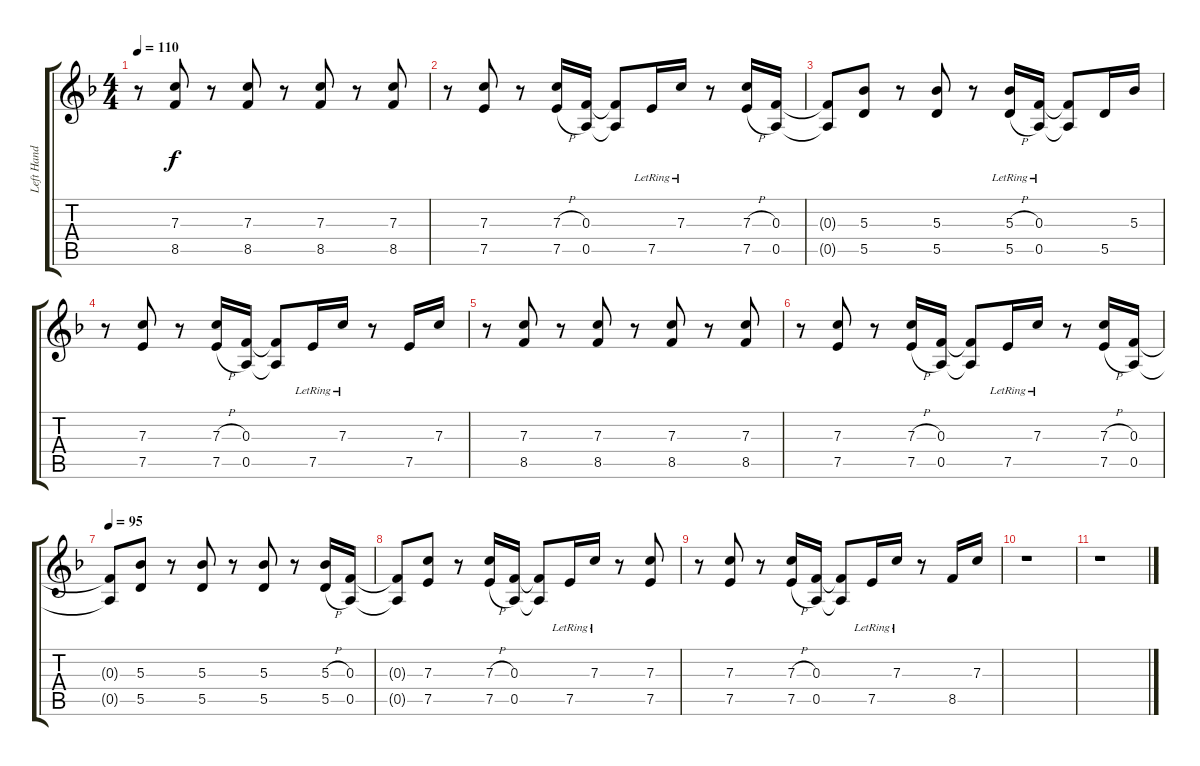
\track ("Left Hand" "Left Hand") {instrument acousticguitarsteel}
\staff {score tabs}
\tuning (F4 C4 F3 C3 A2 F2) {hide}
\ts (4 4)
\tempo 110
\clef g2
\ks f
r.8{dy f} (7.3 8.5).8 r.8 (7.3 8.5).8 r.8 (7.3 8.5).8 r.8 (7.3 8.5).8 |
r.8 (7.3 7.5).8 r.8 (7.3{h} 7.5{h}).16 (0.3 0.5).16 (0.3{t} 0.5{t}).8 7.5{lr}.16 7.3{lr}.16 r.8 (7.3{h} 7.5{h}).16 (0.3 0.5).16 |
(0.3{t} 0.5{t}).8 (5.3 5.5).8 r.8 (5.3 5.5).8 r.8 (5.3{h lr} 5.5{h lr}).16 (0.3{lr} 0.5{lr}).16 (0.3{t} 0.5{t}).8 5.5.16 5.3.16 |
r.8 (7.3 7.5).8 r.8 (7.3{h} 7.5{h}).16 (0.3 0.5).16 (0.3{t} 0.5{t}).8 7.5{lr}.16 7.3{lr}.16 r.8 7.5.16 7.3.16 |
r.8 (7.3 8.5).8 r.8 (7.3 8.5).8 r.8 (7.3 8.5).8 r.8 (7.3 8.5).8 |
r.8 (7.3 7.5).8 r.8 (7.3{h} 7.5{h}).16 (0.3 0.5).16 (0.3{t} 0.5{t}).8 7.5{lr}.16 7.3{lr}.16 r.8 (7.3{h} 7.5{h}).16 (0.3 0.5).16 |
\tempo 95
(0.3{t} 0.5{t}).8 (5.3 5.5).8 r.8 (5.3 5.5).8 r.8 (5.3 5.5).8 r.8 (5.3{h} 5.5{h}).16 (0.3 0.5).16 |
(0.3{t} 0.5{t}).8 (7.3 7.5).8 r.8 (7.3{h} 7.5{h}).16 (0.3 0.5).16 (0.3{t} 0.5{t}).8 7.5{lr}.16 7.3{lr}.16 r.8 (7.3 7.5).8 |
r.8 (7.3 7.5).8 r.8 (7.3{h} 7.5{h}).16 (0.3 0.5).16 (0.3{t} 0.5{t}).8 7.5{lr}.16 7.3{lr}.16 r.8 8.5.16 7.3.16 |
r.1 |
r.1
